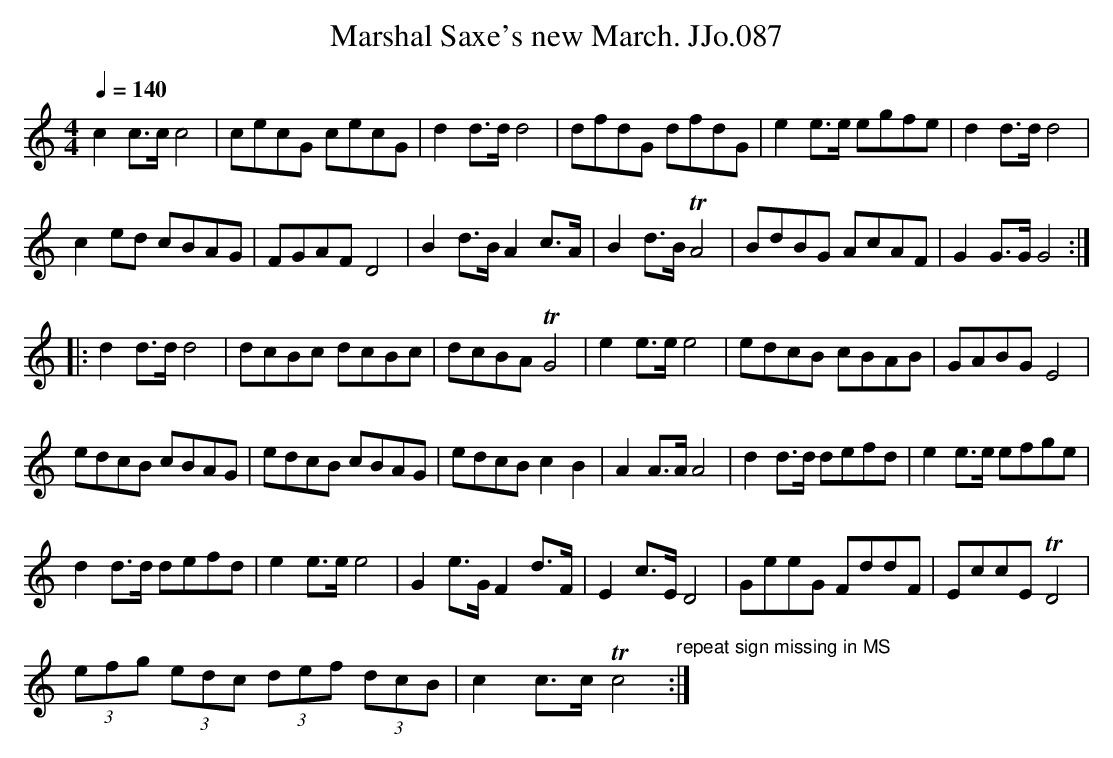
X:1
T:Marshal Saxe's new March. JJo.087
M:4/4
L:1/8
Q:1/4=140
K:C
c2c>cc4|cecG cecG|d2d>dd4|dfdG dfdG|e2e>e egfe|d2d>dd4|
c2ed cBAG|FGAF D4|B2d>B A2c>A|B2d>B TA4|BdBG AcAF|G2G>GG4:|
|:d2d>dd4|dcBc dcBc|dcBATG4|e2e>e e4|edcB cBAB|GABG E4|
edcB cBAG|edcB cBAG|edcB c2B2|A2A>A A4|d2d>d defd|e2e>e efge|
d2d>d defd|e2e>e e4|G2e>G F2d>F|E2c>E D4|GeeG FddF|EccE TD4|
(3efg (3edc (3def (3dcB|c2c>c Tc4"repeat sign missing in MS":|
